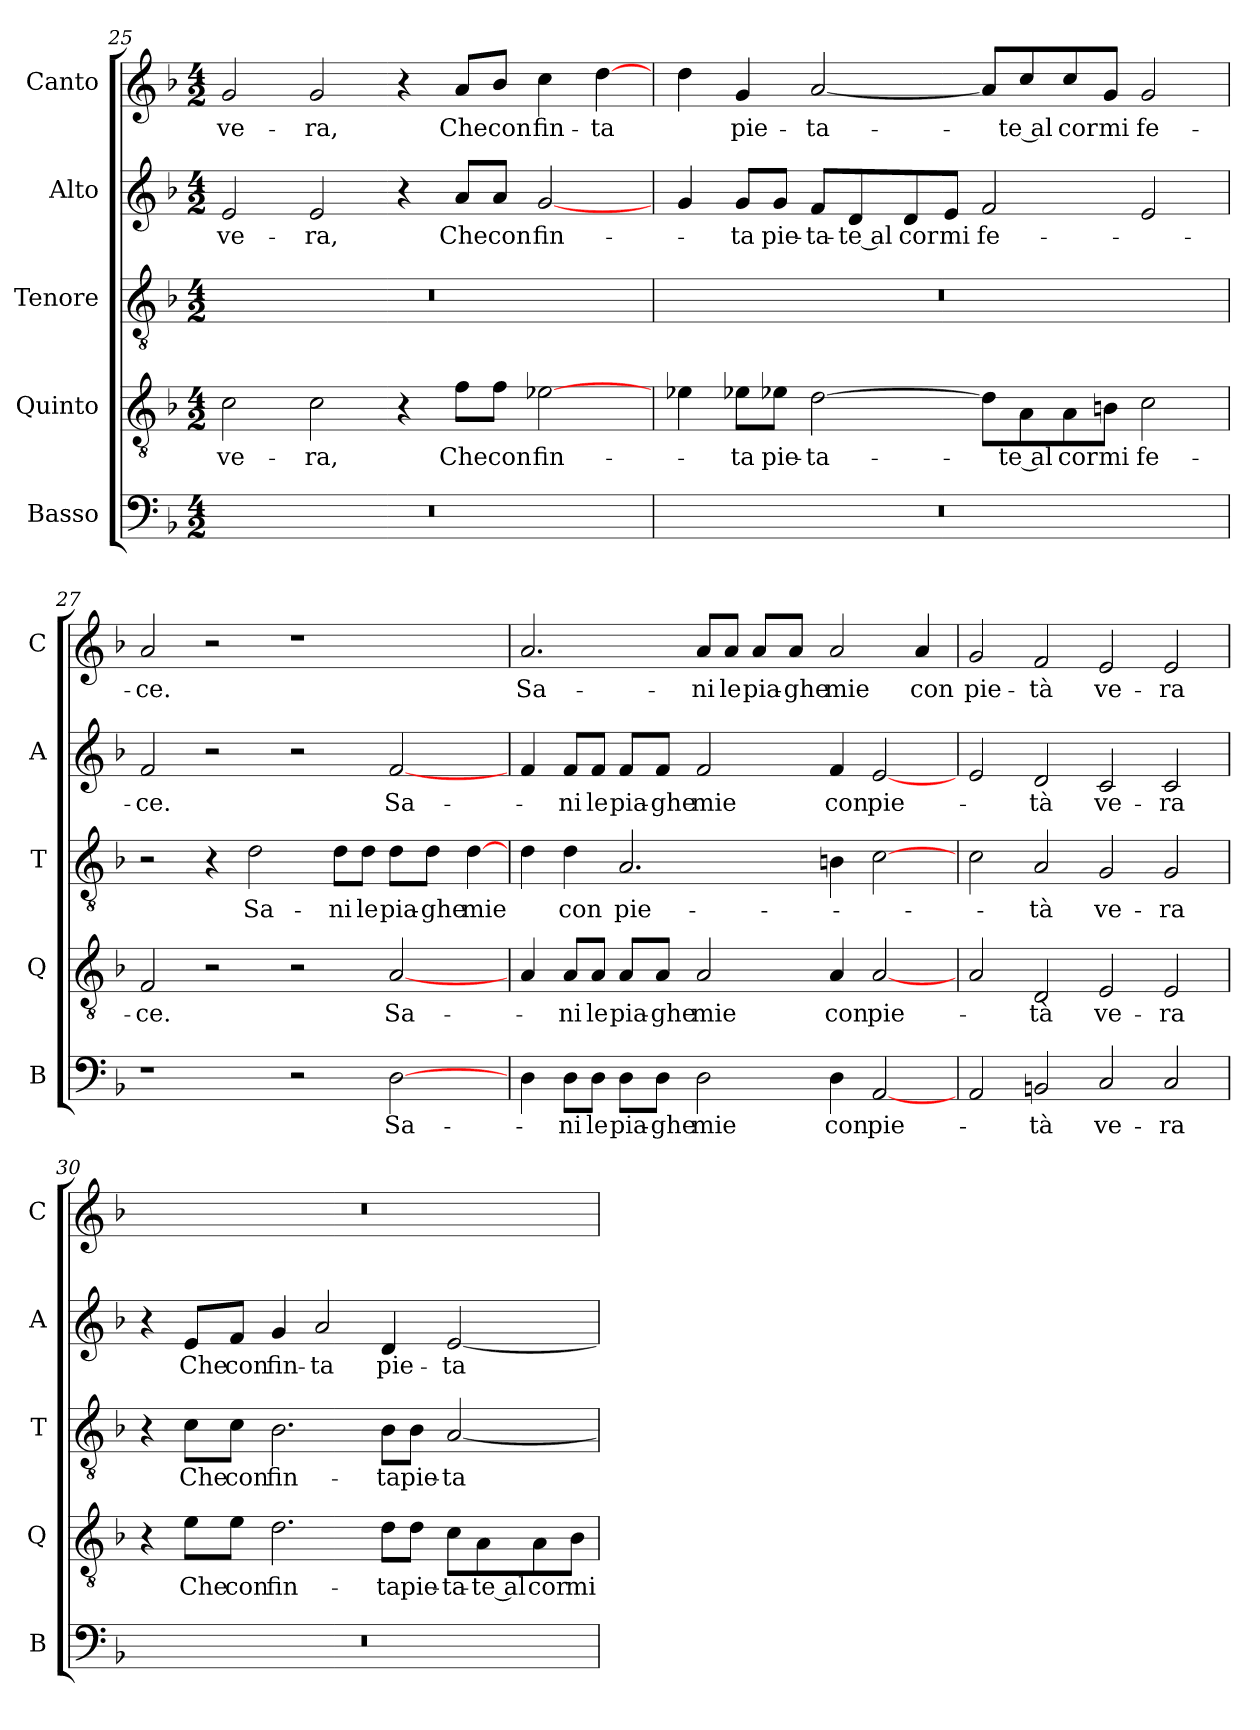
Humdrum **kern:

**kern	**text	**kern	**text	**kern	**text	**kern	**text	**kern	**text
*part5	*part5	*part4	*part4	*part3	*part3	*part2	*part2	*part1	*part1
*staff5	*staff5	*staff4	*staff4	*staff3	*staff3	*staff2	*staff2	*staff1	*staff1
*I"Basso	*	*I"Quinto	*	*I"Tenore	*	*I"Alto	*	*I"Canto	*
*I'B	*	*I'Q	*	*I'T	*	*I'A	*	*I'C	*
*clefF4	*	*clefGv2	*	*clefGv2	*	*clefG2	*	*clefG2	*
*k[b-]	*	*k[b-]	*	*k[b-]	*	*k[b-]	*	*k[b-]	*
*M4/2	*	*M4/2	*	*M4/2	*	*M4/2	*	*M4/2	*
=25	=25	=25	=25	=25	=25	=25	=25	=25	=25
0r	.	2c	ve-	0r	.	2e	ve-	2g	ve-
.	.	2c	-ra,	.	.	2e	-ra,	2g	-ra,
.	.	4r	.	.	.	4r	.	4r	.
.	.	8fL	Che	.	.	8aL	Che	8aL	Che
.	.	8fJ	con	.	.	8aJ	con	8b-J	con
.	.	[2e-X	fin-	.	.	[2g	fin-	4cc	fin-
.	.	.	.	.	.	.	.	[4dd	-ta
=26	=26	=26	=26	=26	=26	=26	=26	=26	=26
0r	.	4e-X	.	0r	.	4g	.	4dd	.
.	.	8e-XL	-ta	.	.	8gL	-ta	4g	pie-
.	.	8e-XJ	pie-	.	.	8gJ	pie-	.	.
.	.	[2d	-ta-	.	.	8fL	-ta-	[2a	-ta-
.	.	.	.	.	.	8d	-te al	.	.
.	.	.	.	.	.	8d	cor	.	.
.	.	.	.	.	.	8eJ	mi	.	.
.	.	8dL]	.	.	.	2f	fe-	8aL]	.
.	.	8A	-te al	.	.	.	.	8cc	-te al
.	.	8A	cor	.	.	.	.	8cc	cor
.	.	8BnJ	mi	.	.	.	.	8gJ	mi
.	.	2c	fe-	.	.	2e	.	2g	fe-
=27	=27	=27	=27	=27	=27	=27	=27	=27	=27
1r	.	2F	-ce.	2r	.	2f	-ce.	2a	-ce.
.	.	2r	.	4r	.	2r	.	2r	.
.	.	.	.	2d	Sa-	.	.	.	.
2r	.	2r	.	.	.	2r	.	1r	.
.	.	.	.	8dL	-ni	.	.	.	.
.	.	.	.	8dJ	le	.	.	.	.
[2D	Sa-	[2A	Sa-	8dL	pia-	[2f	Sa-	.	.
.	.	.	.	8dJ	-ghe	.	.	.	.
.	.	.	.	[4d	mie	.	.	.	.
=28	=28	=28	=28	=28	=28	=28	=28	=28	=28
4D	.	4A	.	4d	.	4f	.	2.a	Sa-
8DL	-ni	8AL	-ni	4d	con	8fL	-ni	.	.
8DJ	le	8AJ	le	.	.	8fJ	le	.	.
8DL	pia-	8AL	pia-	2.A	pie-	8fL	pia-	.	.
8DJ	-ghe	8AJ	-ghe	.	.	8fJ	-ghe	.	.
2D	mie	2A	mie	.	.	2f	mie	8aL	-ni
.	.	.	.	.	.	.	.	8aJ	le
.	.	.	.	.	.	.	.	8aL	pia-
.	.	.	.	.	.	.	.	8aJ	-ghe
4D	con	4A	con	4Bn	.	4f	con	2a	mie
[2AA	pie-	[2A	pie-	[2c	.	[2e	pie-	.	.
.	.	.	.	.	.	.	.	4a	con
=29	=29	=29	=29	=29	=29	=29	=29	=29	=29
2AA	.	2A	.	2c	.	2e	.	2g	pie-
2BBn	-tà	2D	-tà	2A	-tà	2d	-tà	2f	-tà
2C	ve-	2E	ve-	2G	ve-	2c	ve-	2e	ve-
2C	-ra	2E	-ra	2G	-ra	2c	-ra	2e	-ra
=30	=30	=30	=30	=30	=30	=30	=30	=30	=30
0r	.	4r	.	4r	.	4r	.	0r	.
.	.	8eL	Che	8cL	Che	8eL	Che	.	.
.	.	8eJ	con	8cJ	con	8fJ	con	.	.
.	.	2.d	fin-	2.B-	fin-	4g	fin-	.	.
.	.	.	.	.	.	2a	-ta	.	.
.	.	8dL	-ta	8B-L	-ta	4d	pie-	.	.
.	.	8dJ	pie-	8B-J	pie-	.	.	.	.
.	.	8cL	-ta-	[2A	-ta-	[2e	-ta-	.	.
.	.	8A	-te al	.	.	.	.	.	.
.	.	8A	cor	.	.	.	.	.	.
.	.	8B-J	mi	.	.	.	.	.	.
=	=	=	=	=	=	=	=	=	=
*-	*-	*-	*-	*-	*-	*-	*-	*-	*-
